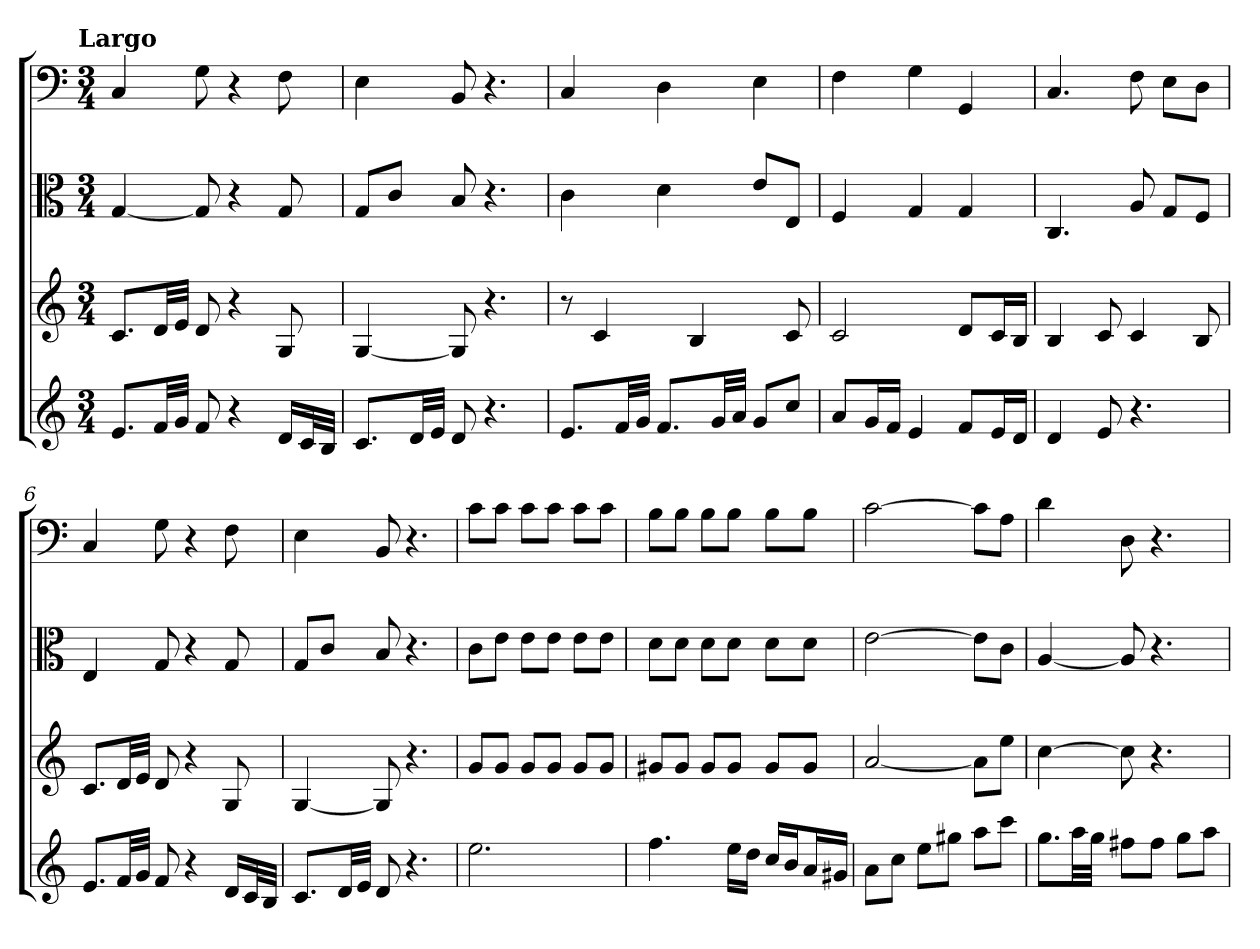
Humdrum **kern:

**kern	**kern	**kern	**kern
*part4	*part3	*part2	*part1
*staff4	*staff3	*staff2	*staff1
*	*	*clefC3	*clefF4
*k[]	*k[]	*k[]	*k[]
*C:	*C:	*C:	*C:
!!LO:TX:omd:t=Largo
*M3/4	*M3/4	*M3/4	*M3/4
*MM40	*MM40	*MM40	*MM40
=1	=1	=1	=1
8.eL	8.cL	[4G	4C
32fLL	32dLL	.	.
32gJJJ	32eJJJ	.	.
8f	8d	8G]	8G
4r	4r	4r	4r
16dLL	8G	8G	8F
32cL	.	.	.
32BJJJ	.	.	.
=2	=2	=2	=2
8.cL	[4G	8G/L	4E
.	.	8c/J	.
32dLL	.	.	.
32eJJJ	.	.	.
8d	8G]	8B	8BB
4.r	4.r	4.r	4.r
=3	=3	=3	=3
8.eL	8r	4c	4C
.	4c	.	.
32fLL	.	.	.
32gJJJ	.	.	.
8.fL	.	4d	4D
.	4B	.	.
32gLL	.	.	.
32aJJJ	.	.	.
8gL	.	8e/L	4E
8ccJ	8c	8E/J	.
=4	=4	=4	=4
8aL	2c	4F	4F
16gL	.	.	.
16fJJ	.	.	.
4e	.	4G	4G
8fL	8dL	4G	4GG
16eL	16cL	.	.
16dJJ	16BJJ	.	.
=5	=5	=5	=5
4d	4B	4.C	4.C
8e	8c	.	.
4.r	4c	8A	8F
.	.	8G/L	8E\L
.	8B	8F/J	8D\J
=6	=6	=6	=6
8.eL	8.cL	4E	4C
32fLL	32dLL	.	.
32gJJJ	32eJJJ	.	.
8f	8d	8G	8G
4r	4r	4r	4r
16dLL	8G	8G	8F
32cL	.	.	.
32BJJJ	.	.	.
=7	=7	=7	=7
8.cL	[4G	8G/L	4E
.	.	8c/J	.
32dLL	.	.	.
32eJJJ	.	.	.
8d	8G]	8B	8BB
4.r	4.r	4.r	4.r
=8	=8	=8	=8
2.ee	8gL	8c\L	8c\L
.	8gJ	8e\J	8c\J
.	8gL	8e\L	8c\L
.	8gJ	8e\J	8c\J
.	8gL	8e\L	8c\L
.	8gJ	8e\J	8c\J
=9	=9	=9	=9
4.ff	8g#XL	8d\L	8B\L
.	8g#J	8d\J	8B\J
.	8g#L	8d\L	8B\L
16eeLL	8g#J	8d\J	8B\J
16ddJJ	.	.	.
16ccLL	8g#L	8d\L	8B\L
16bJ	.	.	.
16aL	8g#J	8d\J	8B\J
16g#XJJ	.	.	.
=10	=10	=10	=10
8aL	[2a	[2e	[2c
8ccJ	.	.	.
8eeL	.	.	.
8gg#XJ	.	.	.
8aaL	8aL]	8e\L]	8c\L]
8cccJ	8eeJ	8c\J	8A\J
=11	=11	=11	=11
8.ggL	[4cc	[4A	4d
32aaLL	.	.	.
32ggJJJ	.	.	.
8ff#XL	8cc]	8A]	8D
8ff#J	4.r	4.r	4.r
8ggL	.	.	.
8aaJ	.	.	.
=	=	=	=
*-	*-	*-	*-
